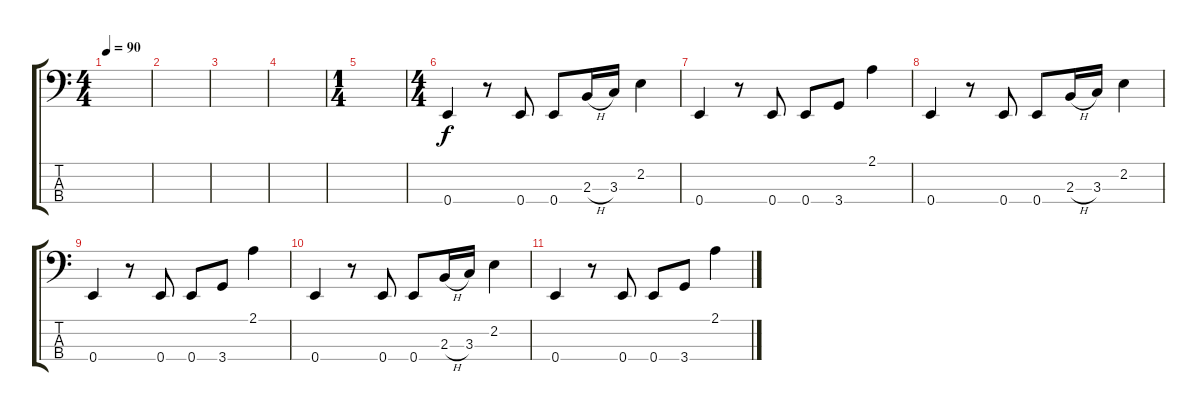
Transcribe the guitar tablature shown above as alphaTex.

\track "" {instrument slapbass1}
\staff {score tabs}
\tuning (G2 D2 A1 E1) {hide}
\ts (4 4)
\tempo 90
\clef f4
\ks c
|
|
|
|
\ts (1 4)
|
\ts (4 4)
0.4.4 r.8 0.4.8 0.4.8 2.3{h}.16 3.3.16 2.2.4 |
0.4.4 r.8 0.4.8 0.4.8 3.4.8 2.1.4 |
0.4.4 r.8 0.4.8 0.4.8 2.3{h}.16 3.3.16 2.2.4 |
0.4.4 r.8 0.4.8 0.4.8 3.4.8 2.1.4 |
0.4.4 r.8 0.4.8 0.4.8 2.3{h}.16 3.3.16 2.2.4 |
0.4.4 r.8 0.4.8 0.4.8 3.4.8 2.1.4
